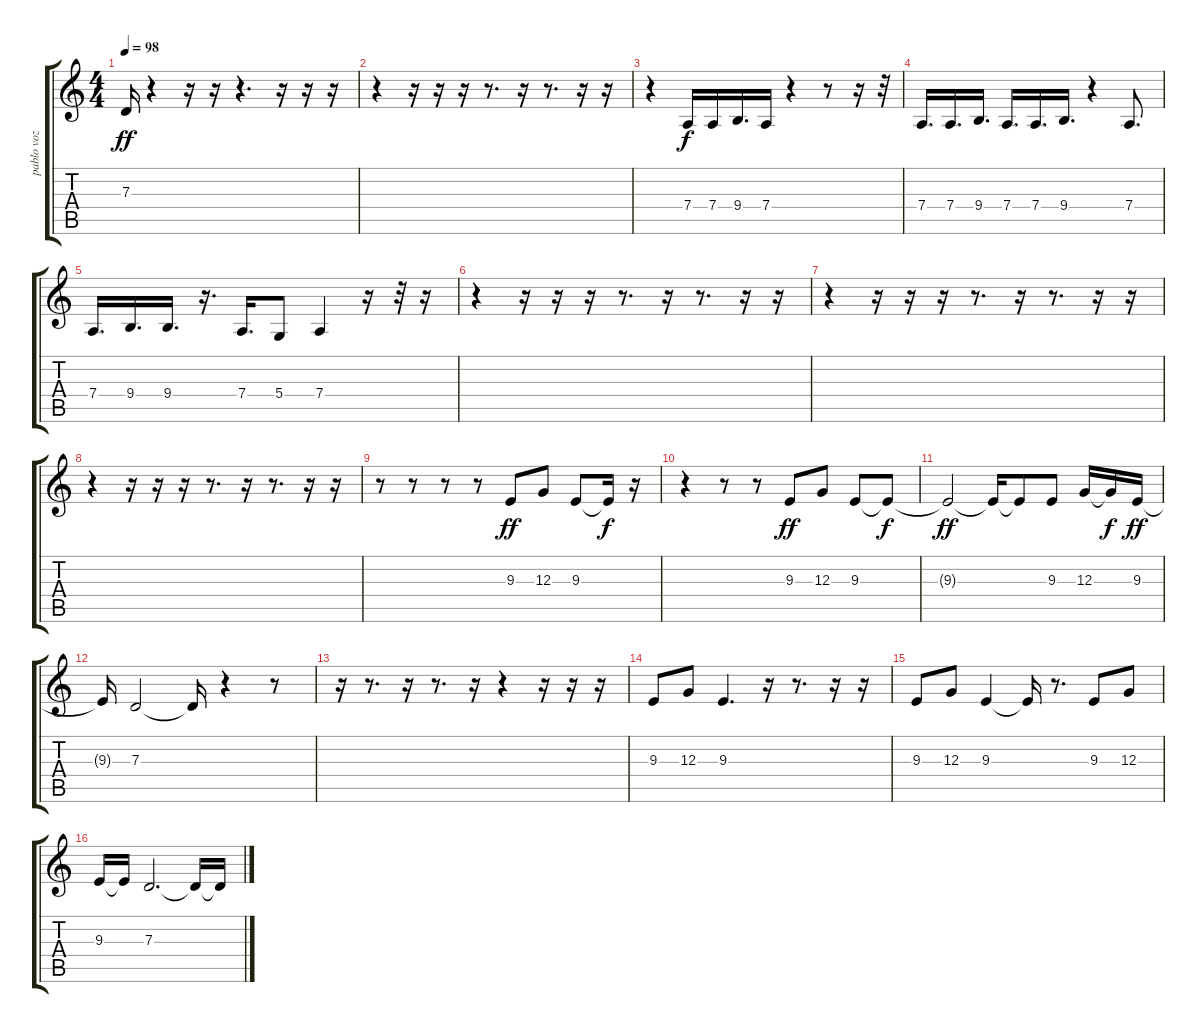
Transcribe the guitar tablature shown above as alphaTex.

\track ("pablo voz" "pablo voz") {instrument oboe}
\staff {score tabs}
\tuning (E4 B3 G3 D3 A2 E2) {hide}
\ts (4 4)
\tempo 98
\clef g2
\ks c
7.3{t}.16{dy ff} r.4 r.16 r.16 r.4{d} r.16 r.16 r.16 |
r.4 r.16 r.16 r.16 r.8{d} r.16 r.8{d} r.16 r.16 |
r.4 7.4.16{dy f} 7.4.16 9.4.16{d} 7.4.16 r.4 r.8 r.16 r.32 |
7.4.16{d} 7.4.16{d} 9.4.16{d} 7.4.16{d} 7.4.16{d} 9.4.16{d} r.4 7.4.8{d} |
7.4.16{d} 9.4.16{d} 9.4.16{d} r.16{d} 7.4.16{d} 5.4.8 7.4.4 r.16 r.32 r.16 |
r.4 r.16 r.16 r.16 r.8{d} r.16 r.8{d} r.16 r.16 |
r.4 r.16 r.16 r.16 r.8{d} r.16 r.8{d} r.16 r.16 |
r.4 r.16 r.16 r.16 r.8{d} r.16 r.8{d} r.16 r.16 |
r.8 r.8 r.8 r.8 9.3.8{dy ff} 12.3.8 9.3.8 9.3{t}.16{dy f} r.16 |
r.4 r.8 r.8 9.3.8{dy ff} 12.3.8 9.3.8 9.3{t}.8{dy f} |
9.3{t}.2{dy ff} 9.3{t}.16 9.3{t}.8 9.3.8 12.3.16 12.3{t}.16{dy f} 9.3.16{dy ff} |
9.3{t}.16 7.3.2 7.3{t}.16 r.4 r.8 |
r.16 r.8{d} r.16 r.8{d} r.16 r.4 r.16 r.16 r.16 |
9.3.8 12.3.8 9.3.4{d} r.16 r.8{d} r.16 r.16 |
9.3.8 12.3.8 9.3.4 9.3{t}.16 r.8{d} 9.3.8 12.3.8 |
9.3.16 9.3{t}.16 7.3.2{d} 7.3{t}.16 7.3{t}.16
